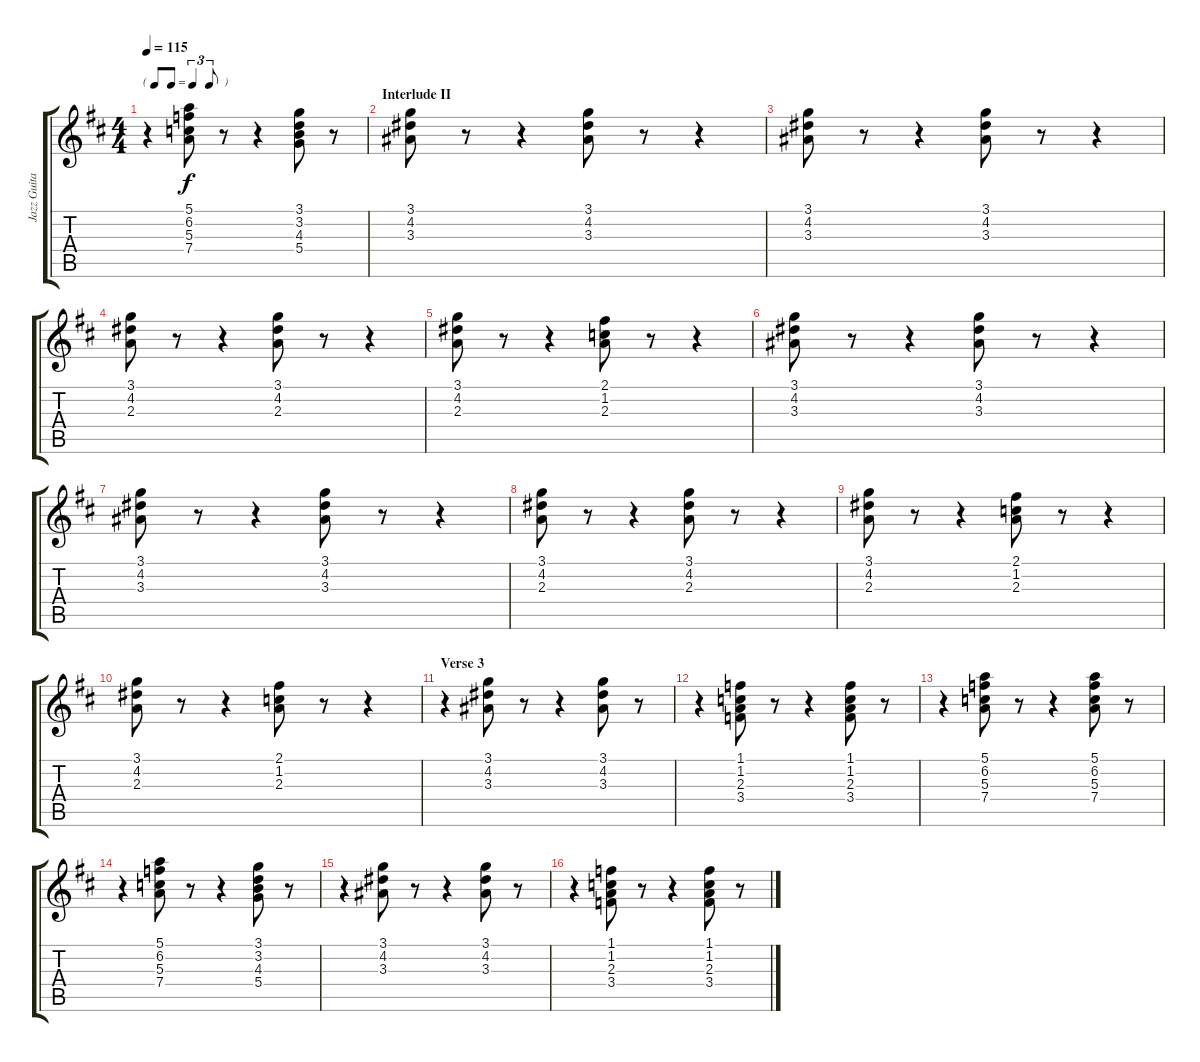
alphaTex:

\track ("Jazz Guitar" "Jazz Guita") {instrument electricguitarjazz}
\staff {score tabs}
\tuning (E4 B3 G3 D3 A2 E2) {hide}
\ts (4 4)
\tf triplet8th
\tempo 115
\clef g2
\ks d
r.4{dy f} (5.1 6.2 5.3 7.4).8 r.8 r.4 (3.1 3.2 4.3 5.4).8 r.8 |
\section ("" "Interlude II")
(3.1 4.2 3.3).8 r.8 r.4 (3.1 4.2 3.3).8 r.8 r.4 |
(3.1 4.2 3.3).8 r.8 r.4 (3.1 4.2 3.3).8 r.8 r.4 |
(3.1 4.2 2.3).8 r.8 r.4 (3.1 4.2 2.3).8 r.8 r.4 |
(3.1 4.2 2.3).8 r.8 r.4 (2.1 1.2 2.3).8 r.8 r.4 |
(3.1 4.2 3.3).8 r.8 r.4 (3.1 4.2 3.3).8 r.8 r.4 |
(3.1 4.2 3.3).8 r.8 r.4 (3.1 4.2 3.3).8 r.8 r.4 |
(3.1 4.2 2.3).8 r.8 r.4 (3.1 4.2 2.3).8 r.8 r.4 |
(3.1 4.2 2.3).8 r.8 r.4 (2.1 1.2 2.3).8 r.8 r.4 |
(3.1 4.2 2.3).8 r.8 r.4 (2.1 1.2 2.3).8 r.8 r.4 |
\section ("" "Verse 3")
r.4 (3.1 4.2 3.3).8 r.8 r.4 (3.1 4.2 3.3).8 r.8 |
r.4 (1.1 1.2 2.3 3.4).8 r.8 r.4 (1.1 1.2 2.3 3.4).8 r.8 |
r.4 (5.1 6.2 5.3 7.4).8 r.8 r.4 (5.1 6.2 5.3 7.4).8 r.8 |
r.4 (5.1 6.2 5.3 7.4).8 r.8 r.4 (3.1 3.2 4.3 5.4).8 r.8 |
r.4 (3.1 4.2 3.3).8 r.8 r.4 (3.1 4.2 3.3).8 r.8 |
r.4 (1.1 1.2 2.3 3.4).8 r.8 r.4 (1.1 1.2 2.3 3.4).8 r.8
